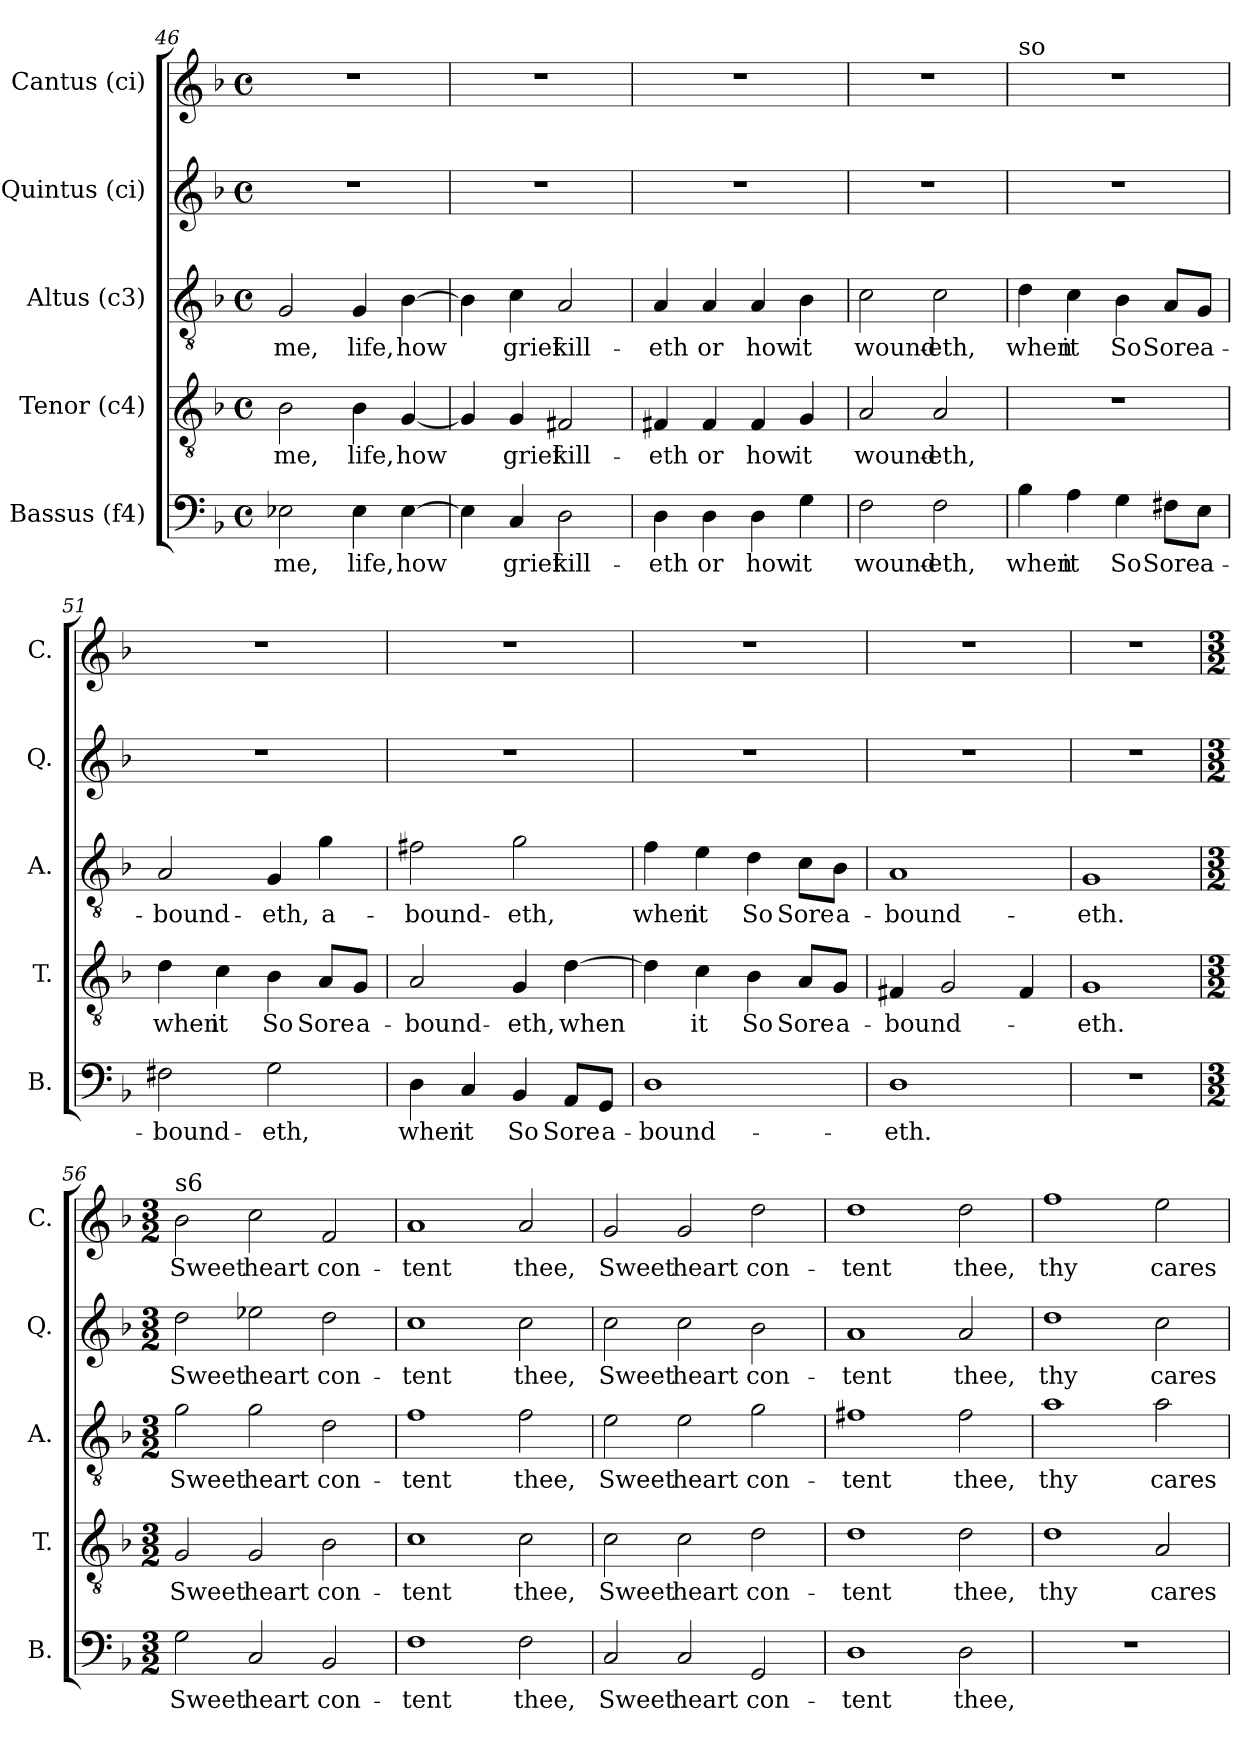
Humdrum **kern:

**kern	**text	**kern	**text	**kern	**text	**kern	**text	**kern	**text
*part5	*part5	*part4	*part4	*part3	*part3	*part2	*part2	*part1	*part1
*staff5	*staff5	*staff4	*staff4	*staff3	*staff3	*staff2	*staff2	*staff1	*staff1
*I"Bassus (f4)	*	*I"Tenor (c4)	*	*I"Altus (c3)	*	*I"Quintus (ci)	*	*I"Cantus (ci)	*
*I'B.	*	*I'T.	*	*I'A.	*	*I'Q.	*	*I'C.	*
*clefF4	*	*clefGv2	*	*clefGv2	*	*clefG2	*	*clefG2	*
*k[b-]	*	*k[b-]	*	*k[b-]	*	*k[b-]	*	*k[b-]	*
*F:	*	*F:	*	*F:	*	*F:	*	*F:	*
*M4/4	*	*M4/4	*	*M4/4	*	*M4/4	*	*M4/4	*
*met(c)	*	*met(c)	*	*met(c)	*	*met(c)	*	*met(c)	*
=46	=46	=46	=46	=46	=46	=46	=46	=46	=46
!	!LO:LY:b:cj	!	!LO:LY:b:cj	!	!LO:LY:b:cj	!	!	!	!
2E-X\	me,	2B-\	me,	2G/	me,	1r	.	1r	.
!	!LO:LY:b:cj	!	!LO:LY:b:cj	!	!LO:LY:b:cj	!	!	!	!
4E-\	life,	4B-\	life,	4G/	life,	.	.	.	.
!	!LO:LY:b	!	!LO:LY:b	!	!LO:LY:b	!	!	!	!
[>4E-\	how	[<4G/	how	[>4B-\	how	.	.	.	.
=47	=47	=47	=47	=47	=47	=47	=47	=47	=47
4E-\]	.	4G/]	.	4B-\]	.	1r	.	1r	.
!	!LO:LY:b:cj	!	!LO:LY:b:cj	!	!LO:LY:b:cj	!	!	!	!
4C/	grief	4G/	grief	4c\	grief	.	.	.	.
!	!LO:LY:b:cj	!	!LO:LY:b:cj	!	!LO:LY:b:cj	!	!	!	!
2D\	kill-	2F#X/	kill-	2A/	kill-	.	.	.	.
=48	=48	=48	=48	=48	=48	=48	=48	=48	=48
!	!LO:LY:b:cj	!	!LO:LY:b:cj	!	!LO:LY:b:cj	!	!	!	!
4D\	-eth	4F#X/	-eth	4A/	-eth	1r	.	1r	.
!	!LO:LY:b:cj	!	!LO:LY:b:cj	!	!LO:LY:b:cj	!	!	!	!
4D\	or	4F#/	or	4A/	or	.	.	.	.
!	!LO:LY:b:cj	!	!LO:LY:b:cj	!	!LO:LY:b:cj	!	!	!	!
4D\	how	4F#/	how	4A/	how	.	.	.	.
!	!LO:LY:b:cj	!	!LO:LY:b:cj	!	!LO:LY:b:cj	!	!	!	!
4G\	it	4G/	it	4B-\	it	.	.	.	.
=49	=49	=49	=49	=49	=49	=49	=49	=49	=49
!	!LO:LY:b:cj	!	!LO:LY:b:cj	!	!LO:LY:b:cj	!	!	!	!
2F\	wound-	2A/	wound-	2c\	wound-	1r	.	1r	.
!	!LO:LY:b:cj	!	!LO:LY:b:cj	!	!LO:LY:b:cj	!	!	!	!
2F\	-eth,	2A/	-eth,	2c\	-eth,	.	.	.	.
!!LO:LB:g=z
=50	=50	=50	=50	=50	=50	=50	=50	=50	=50
!	!	!	!	!	!	!	!	!LO:TX:a:t=so	!
!	!LO:LY:b:cj	!	!	!	!LO:LY:b:cj	!	!	!	!
4B-\	when	1r	.	4d\	when	1r	.	1r	.
!	!LO:LY:b:cj	!	!	!	!LO:LY:b:cj	!	!	!	!
4A\	it	.	.	4c\	it	.	.	.	.
!	!LO:LY:b:cj	!	!	!	!LO:LY:b:cj	!	!	!	!
4G\	So	.	.	4B-\	So	.	.	.	.
!	!LO:LY:b:cj	!	!	!	!LO:LY:b:cj	!	!	!	!
8F#X\L	Sore	.	.	8A/L	Sore	.	.	.	.
!	!LO:LY:b	!	!	!	!LO:LY:b	!	!	!	!
8E\J	a-	.	.	8G/J	a-	.	.	.	.
=51	=51	=51	=51	=51	=51	=51	=51	=51	=51
!	!LO:LY:b:cj	!	!LO:LY:b:cj	!	!LO:LY:b:cj	!	!	!	!
2F#X\	-bound-	4d\	when	2A/	-bound-	1r	.	1r	.
!	!	!	!LO:LY:b:cj	!	!	!	!	!	!
.	.	4c\	it	.	.	.	.	.	.
!	!LO:LY:b:cj	!	!LO:LY:b:cj	!	!LO:LY:b:cj	!	!	!	!
2G\	-eth,	4B-\	So	4G/	-eth,	.	.	.	.
!	!	!	!LO:LY:b:cj	!	!LO:LY:b:cj	!	!	!	!
.	.	8A/L	Sore	4g\	a-	.	.	.	.
!	!	!	!LO:LY:b	!	!	!	!	!	!
.	.	8G/J	a-	.	.	.	.	.	.
=52	=52	=52	=52	=52	=52	=52	=52	=52	=52
!	!LO:LY:b:cj	!	!LO:LY:b:cj	!	!LO:LY:b:cj	!	!	!	!
4D\	when	2A/	-bound-	2f#X\	-bound-	1r	.	1r	.
!	!LO:LY:b:cj	!	!	!	!	!	!	!	!
4C/	it	.	.	.	.	.	.	.	.
!	!LO:LY:b:cj	!	!LO:LY:b:cj	!	!LO:LY:b:cj	!	!	!	!
4BB-/	So	4G/	-eth,	2g\	-eth,	.	.	.	.
!	!LO:LY:b:cj	!	!LO:LY:b	!	!	!	!	!	!
8AA/L	Sore	[>4d\	when	.	.	.	.	.	.
!	!LO:LY:b	!	!	!	!	!	!	!	!
8GG/J	a-	.	.	.	.	.	.	.	.
=53	=53	=53	=53	=53	=53	=53	=53	=53	=53
!	!LO:LY:b:cj	!	!	!	!LO:LY:b:cj	!	!	!	!
1D	-bound-	4d\]	.	4f\	when	1r	.	1r	.
!	!	!	!LO:LY:b:cj	!	!LO:LY:b:cj	!	!	!	!
.	.	4c\	it	4e\	it	.	.	.	.
!	!	!	!LO:LY:b:cj	!	!LO:LY:b:cj	!	!	!	!
.	.	4B-\	So	4d\	So	.	.	.	.
!	!	!	!LO:LY:b:cj	!	!LO:LY:b:cj	!	!	!	!
.	.	8A/L	Sore	8c\L	Sore	.	.	.	.
!	!	!	!LO:LY:b:cj	!	!LO:LY:b	!	!	!	!
.	.	8G/J	a-	8B-\J	a-	.	.	.	.
=54	=54	=54	=54	=54	=54	=54	=54	=54	=54
!	!LO:LY:b:cj	!	!LO:LY:b	!	!LO:LY:b:cj	!	!	!	!
1D	-eth.	4F#X/	-bound-	1A	-bound-	1r	.	1r	.
.	.	2G/	.	.	.	.	.	.	.
.	.	4F#/	.	.	.	.	.	.	.
=55	=55	=55	=55	=55	=55	=55	=55	=55	=55
!	!	!	!LO:LY:b:cj	!	!LO:LY:b:cj	!	!	!	!
1r	.	1G	-eth.	1G	-eth.	1r	.	1r	.
!!LO:LB:g=z
=56	=56	=56	=56	=56	=56	=56	=56	=56	=56
*M3/2	*	*M3/2	*	*M3/2	*	*M3/2	*	*M3/2	*
!	!	!	!	!	!	!	!	!LO:TX:a:t=s6	!
!	!LO:LY:b:cj	!	!LO:LY:b:cj	!	!LO:LY:b:cj	!	!LO:LY:b:cj	!	!LO:LY:b:cj
2G\	Sweet	2G/	Sweet	2g\	Sweet	2dd\	Sweet	2b-\	Sweet
!	!LO:LY:b:cj	!	!LO:LY:b:cj	!	!LO:LY:b:cj	!	!LO:LY:b:cj	!	!LO:LY:b:cj
2C/	heart	2G/	heart	2g\	heart	2ee-X\	heart	2cc\	heart
!	!LO:LY:b:cj	!	!LO:LY:b:cj	!	!LO:LY:b:cj	!	!LO:LY:b:cj	!	!LO:LY:b:cj
2BB-/	con-	2B-\	con-	2d\	con-	2dd\	con-	2f/	con-
=57	=57	=57	=57	=57	=57	=57	=57	=57	=57
!	!LO:LY:b:cj	!	!LO:LY:b:cj	!	!LO:LY:b:cj	!	!LO:LY:b:cj	!	!LO:LY:b:cj
1F	-tent	1c	-tent	1f	-tent	1cc	-tent	1a	-tent
!	!LO:LY:b:cj	!	!LO:LY:b:cj	!	!LO:LY:b:cj	!	!LO:LY:b:cj	!	!LO:LY:b:cj
2F\	thee,	2c\	thee,	2f\	thee,	2cc\	thee,	2a/	thee,
=58	=58	=58	=58	=58	=58	=58	=58	=58	=58
!	!LO:LY:b:cj	!	!LO:LY:b:cj	!	!LO:LY:b:cj	!	!LO:LY:b:cj	!	!LO:LY:b:cj
2C/	Sweet	2c\	Sweet	2e\	Sweet	2cc\	Sweet	2g/	Sweet
!	!LO:LY:b:cj	!	!LO:LY:b:cj	!	!LO:LY:b:cj	!	!LO:LY:b:cj	!	!LO:LY:b:cj
2C/	heart	2c\	heart	2e\	heart	2cc\	heart	2g/	heart
!	!LO:LY:b:cj	!	!LO:LY:b:cj	!	!LO:LY:b:cj	!	!LO:LY:b:cj	!	!LO:LY:b:cj
2GG/	con-	2d\	con-	2g\	con-	2b-\	con-	2dd\	con-
=59	=59	=59	=59	=59	=59	=59	=59	=59	=59
!	!LO:LY:b:cj	!	!LO:LY:b:cj	!	!LO:LY:b:cj	!	!LO:LY:b:cj	!	!LO:LY:b:cj
1D	-tent	1d	-tent	1f#X	-tent	1a	-tent	1dd	-tent
!	!LO:LY:b:cj	!	!LO:LY:b:cj	!	!LO:LY:b:cj	!	!LO:LY:b:cj	!	!LO:LY:b:cj
2D\	thee,	2d\	thee,	2f#\	thee,	2a/	thee,	2dd\	thee,
=60	=60	=60	=60	=60	=60	=60	=60	=60	=60
!LO:N:vis=1	!	!	!LO:LY:b:cj	!	!LO:LY:b:cj	!	!LO:LY:b:cj	!	!LO:LY:b:cj
1.r	.	1d	thy	1a	thy	1dd	thy	1ff	thy
!	!	!	!LO:LY:b:cj	!	!LO:LY:b:cj	!	!LO:LY:b:cj	!	!LO:LY:b:cj
.	.	2A/	cares	2a\	cares	2cc\	cares	2ee\	cares
=	=	=	=	=	=	=	=	=	=
*-	*-	*-	*-	*-	*-	*-	*-	*-	*-
